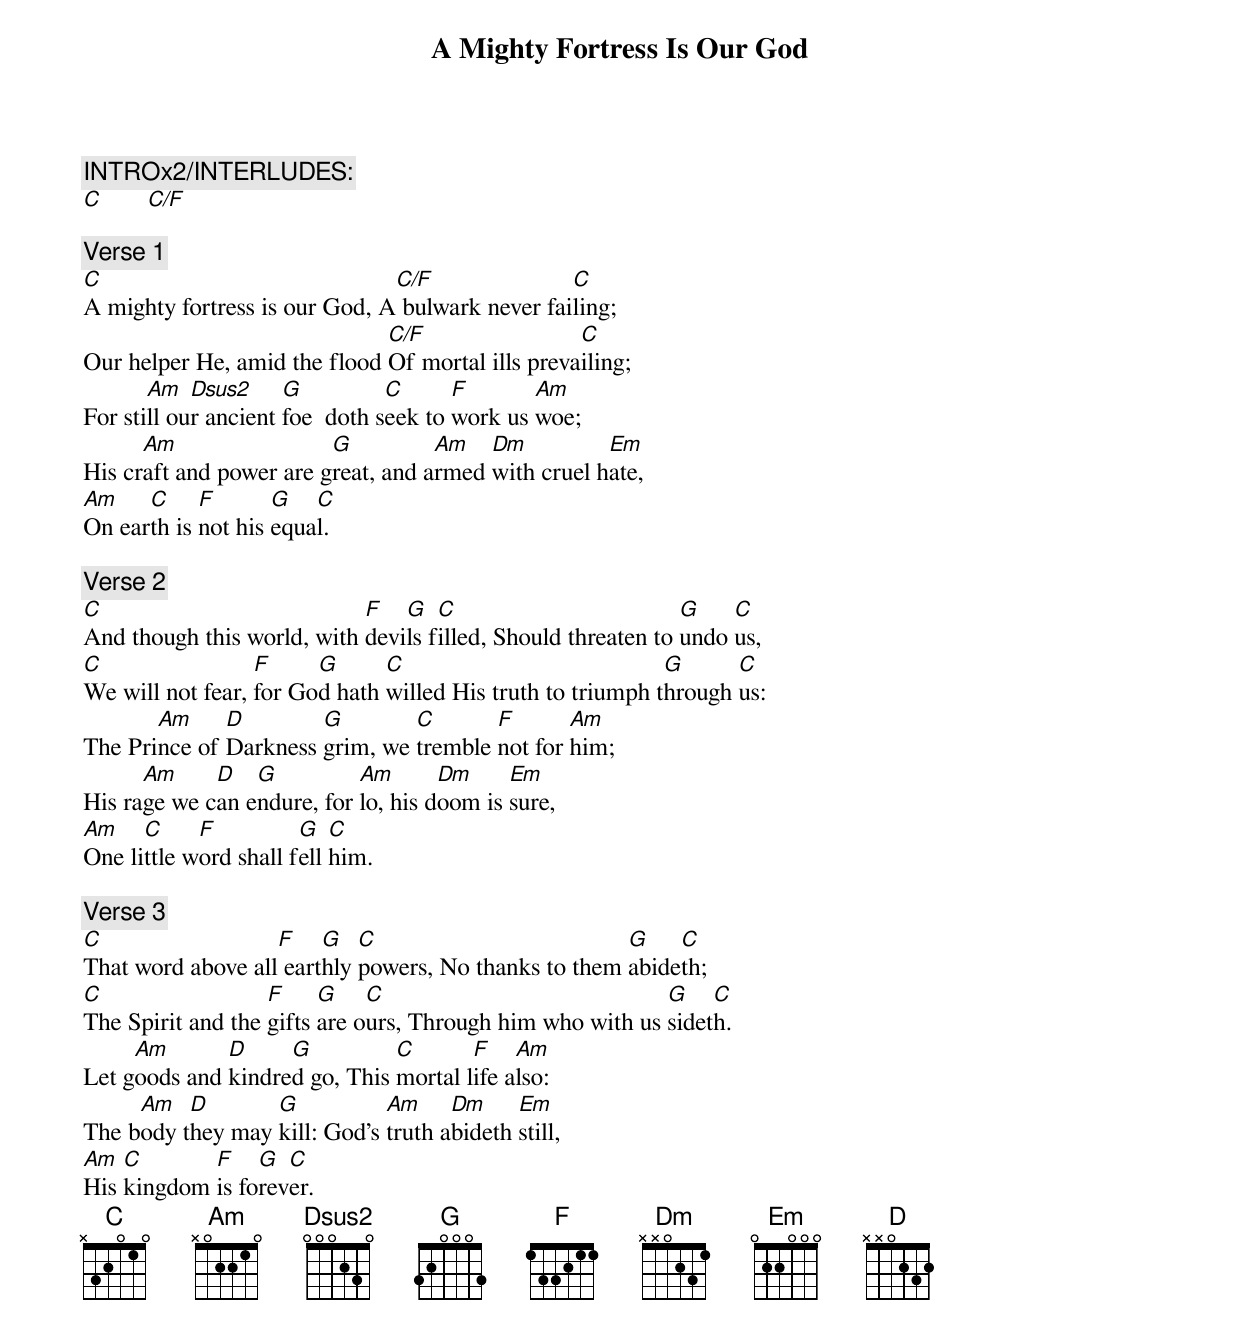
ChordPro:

{title:A Mighty Fortress Is Our God}
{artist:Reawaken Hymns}
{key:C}

{comment:INTROx2/INTERLUDES:}
[C]       [C/F]

{comment:Verse 1}
[C]A mighty fortress is our God, A[C/F] bulwark never fai[C]ling;
Our helper He, amid the flood [C/F]Of mortal ills preva[C]iling;
For sti[Am]ll ou[Dsus2]r ancient [G]foe  doth s[C]eek to [F]work us [Am]woe;
His cr[Am]aft and power are g[G]reat, and a[Am]rmed [Dm]with cruel h[Em]ate,
[Am]On ear[C]th is [F]not his [G]equa[C]l.

{comment:Verse 2}
[C]And though this world, with [F]devi[G]ls f[C]illed, Should threaten to [G]undo [C]us,
[C]We will not fear, [F]for Go[G]d hath [C]willed His truth to triumph t[G]hrough [C]us:
The Pri[Am]nce of [D]Darkness [G]grim, we [C]tremble [F]not for [Am]him;
His ra[Am]ge we c[D]an e[G]ndure, for [Am]lo, his d[Dm]oom is [Em]sure,
[Am]One li[C]ttle w[F]ord shall f[G]ell [C]him.

{comment:Verse 3}
[C]That word above all[F] eart[G]hly [C]powers, No thanks to them [G]abide[C]th;
[C]The Spirit and the [F]gifts [G]are o[C]urs, Through him who with us [G]sidet[C]h.
Let g[Am]oods and [D]kindre[G]d go, This [C]mortal l[F]ife a[Am]lso:
The b[Am]ody t[D]hey may [G]kill: God's [Am]truth a[Dm]bideth [Em]still,
[Am]His [C]kingdom [F]is fo[G]rev[C]er.
